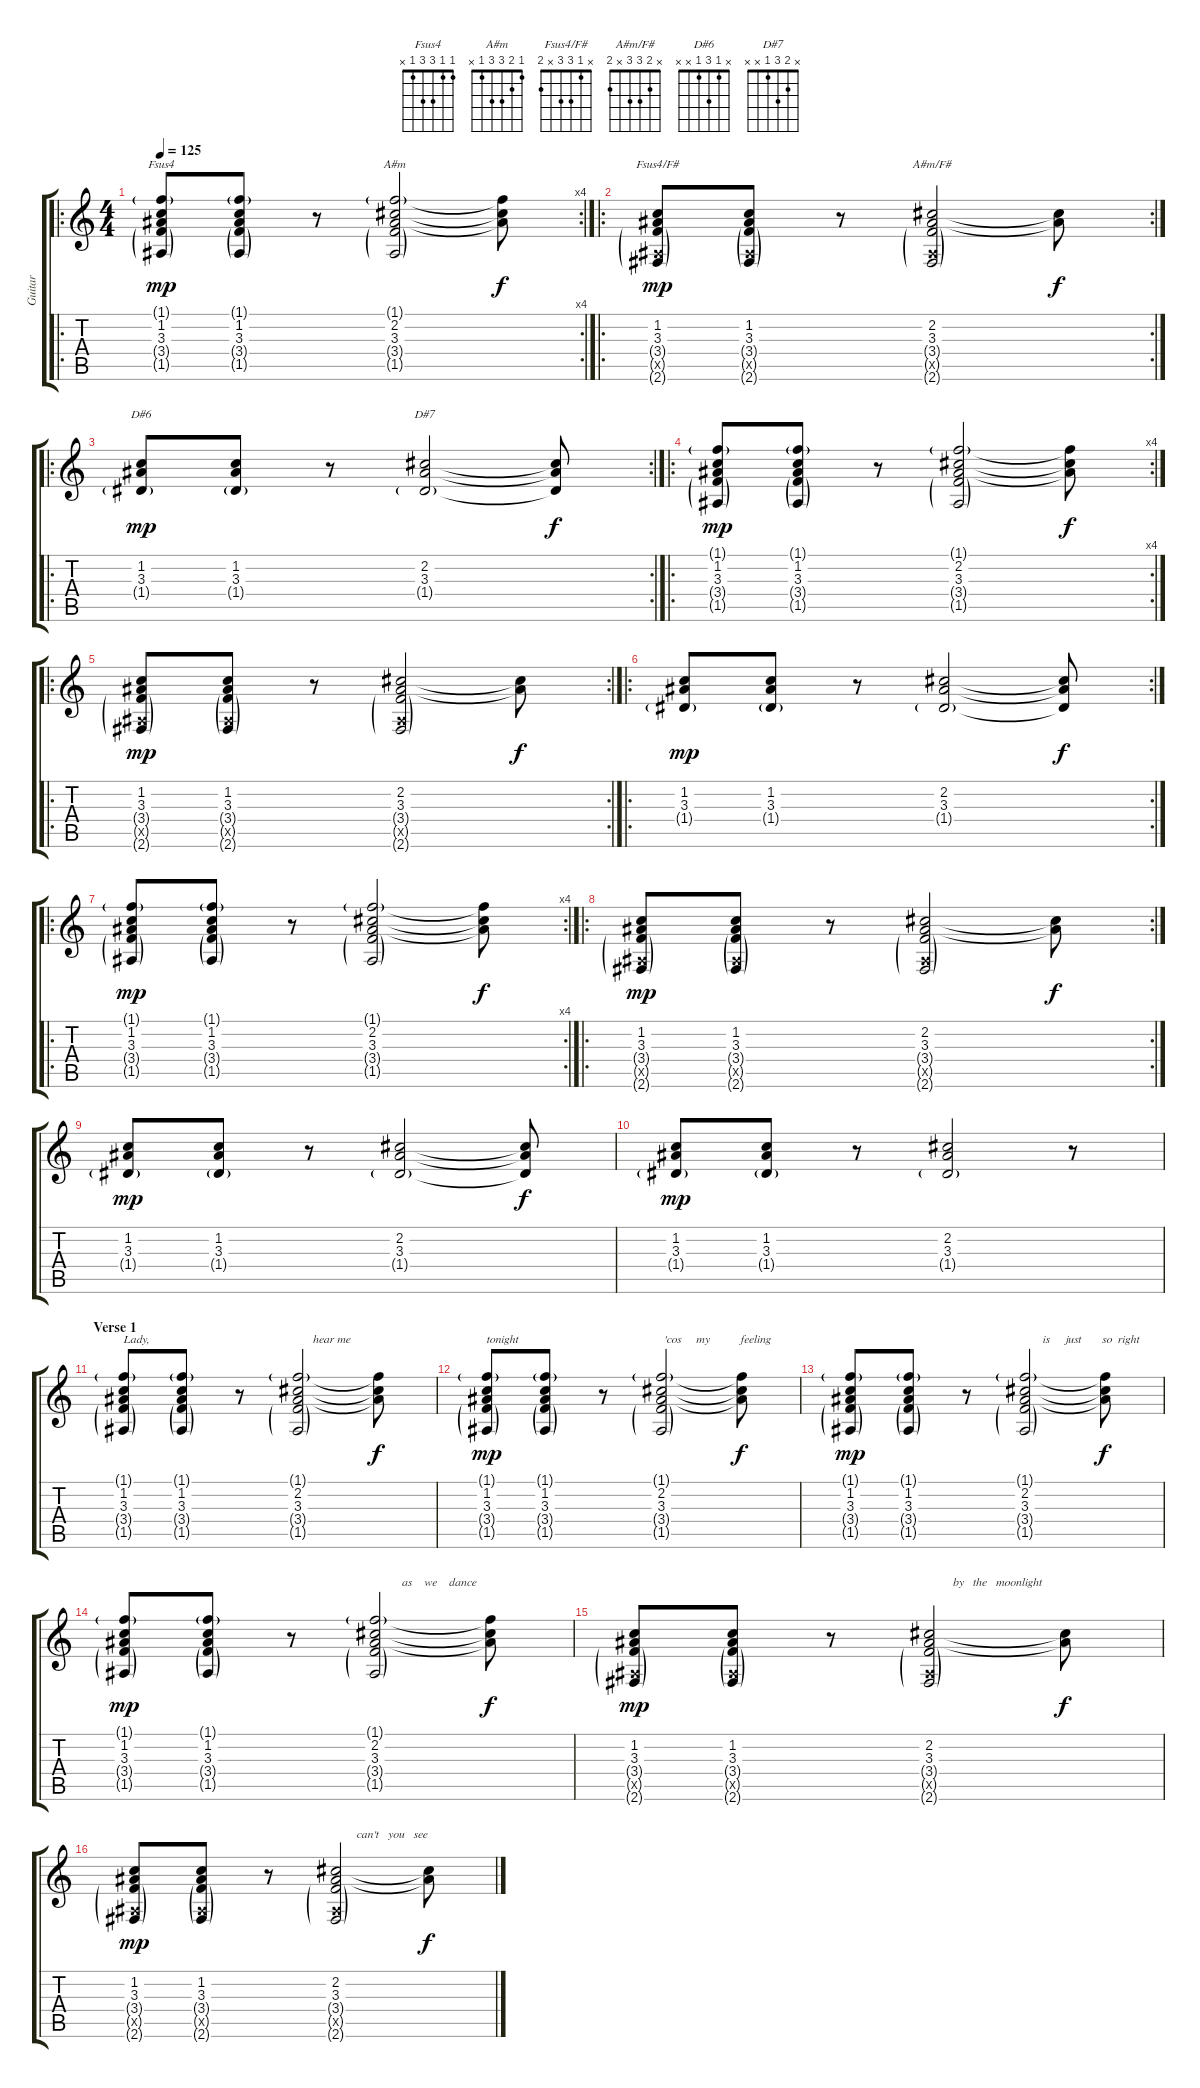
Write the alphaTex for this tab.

\track ("Guitar" "Guitar") {instrument electricguitarjazz}
\staff {score tabs}
\tuning (E4 B3 G3 D3 A2 E2) {hide}
\chord ("Fsus4" 1 1 3 3 1 x)
\chord ("A#m" 1 2 3 3 1 x)
\chord ("Fsus4/F#" x 1 3 3 x 2)
\chord ("A#m/F#" x 2 3 3 x 2)
\chord ("D#6" x 1 3 1 x x)
\chord ("D#7" x 2 3 1 x x)
\ro
\rc 4
\ts (4 4)
\tempo 125
\clef g2
\ks c
(1.1{g} 1.2 3.3 3.4{g} 1.5{g}).8{ch "Fsus4" dy mp instrument electricguitarjazz} (1.1{g} 1.2 3.3 3.4{g} 1.5{g}).8 r.8 (1.1{g} 2.2 3.3 3.4{g} 1.5{g}).2{ch "A#m"} (1.1{t} 2.2{t} 3.3{t}).8{dy f} |
\ro
\rc 2
(1.2 3.3 3.4{g} 1.5{g x} 2.6{g}).8{ch "Fsus4/F#" dy mp} (1.2 3.3 3.4{g} 1.5{g x} 2.6{g}).8 r.8 (2.2 3.3 3.4{g} 1.5{g x} 2.6{g}).2{ch "A#m/F#"} (2.2{t} 3.3{t}).8{dy f} |
\ro
\rc 2
(1.2 3.3 1.4{g}).8{ch "D#6" dy mp} (1.2 3.3 1.4{g}).8 r.8 (2.2 3.3 1.4{g}).2{ch "D#7"} (2.2{t} 3.3{t} 1.4{t}).8{dy f} |
\ro
\rc 4
(1.1{g} 1.2 3.3 3.4{g} 1.5{g}).8{dy mp} (1.1{g} 1.2 3.3 3.4{g} 1.5{g}).8 r.8 (1.1{g} 2.2 3.3 3.4{g} 1.5{g}).2 (1.1{t} 2.2{t} 3.3{t}).8{dy f} |
\ro
\rc 2
(1.2 3.3 3.4{g} 1.5{g x} 2.6{g}).8{dy mp} (1.2 3.3 3.4{g} 1.5{g x} 2.6{g}).8 r.8 (2.2 3.3 3.4{g} 1.5{g x} 2.6{g}).2 (2.2{t} 3.3{t}).8{dy f} |
\ro
\rc 2
(1.2 3.3 1.4{g}).8{dy mp} (1.2 3.3 1.4{g}).8 r.8 (2.2 3.3 1.4{g}).2 (2.2{t} 3.3{t} 1.4{t}).8{dy f} |
\ro
\rc 4
(1.1{g} 1.2 3.3 3.4{g} 1.5{g}).8{dy mp} (1.1{g} 1.2 3.3 3.4{g} 1.5{g}).8 r.8 (1.1{g} 2.2 3.3 3.4{g} 1.5{g}).2 (1.1{t} 2.2{t} 3.3{t}).8{dy f} |
\ro
\rc 2
(1.2 3.3 3.4{g} 1.5{g x} 2.6{g}).8{dy mp} (1.2 3.3 3.4{g} 1.5{g x} 2.6{g}).8 r.8 (2.2 3.3 3.4{g} 1.5{g x} 2.6{g}).2 (2.2{t} 3.3{t}).8{dy f} |
(1.2 3.3 1.4{g}).8{dy mp} (1.2 3.3 1.4{g}).8 r.8 (2.2 3.3 1.4{g}).2 (2.2{t} 3.3{t} 1.4{t}).8{dy f} |
(1.2 3.3 1.4{g}).8{dy mp} (1.2 3.3 1.4{g}).8 r.8 (2.2 3.3 1.4{g}).2 r.8 |
\section ("" "Verse 1")
(1.1{g} 1.2 3.3 3.4{g} 1.5{g}).8{txt "Lady,"} (1.1{g} 1.2 3.3 3.4{g} 1.5{g}).8 r.8 (1.1{g} 2.2 3.3 3.4{g} 1.5{g}).2{txt "     hear me"} (1.1{t} 2.2{t} 3.3{t}).8{dy f} |
(1.1{g} 1.2 3.3 3.4{g} 1.5{g}).8{txt "tonight" dy mp} (1.1{g} 1.2 3.3 3.4{g} 1.5{g}).8 r.8 (1.1{g} 2.2 3.3 3.4{g} 1.5{g}).2{txt " 'cos     my          feeling"} (1.1{t} 2.2{t} 3.3{t}).8{dy f} |
(1.1{g} 1.2 3.3 3.4{g} 1.5{g}).8{dy mp} (1.1{g} 1.2 3.3 3.4{g} 1.5{g}).8 r.8 (1.1{g} 2.2 3.3 3.4{g} 1.5{g}).2{txt "      is     just       so  right"} (1.1{t} 2.2{t} 3.3{t}).8{dy f} |
(1.1{g} 1.2 3.3 3.4{g} 1.5{g}).8{dy mp} (1.1{g} 1.2 3.3 3.4{g} 1.5{g}).8 r.8 (1.1{g} 2.2 3.3 3.4{g} 1.5{g}).2{txt "         as    we    dance"} (1.1{t} 2.2{t} 3.3{t}).8{dy f} |
(1.2 3.3 3.4{g} 1.5{g x} 2.6{g}).8{dy mp} (1.2 3.3 3.4{g} 1.5{g x} 2.6{g}).8 r.8 (2.2 3.3 3.4{g} 1.5{g x} 2.6{g}).2{txt "        by   the   moonlight"} (2.2{t} 3.3{t}).8{dy f} |
(1.2 3.3 3.4{g} 1.5{g x} 2.6{g}).8{dy mp} (1.2 3.3 3.4{g} 1.5{g x} 2.6{g}).8 r.8 (2.2 3.3 3.4{g} 1.5{g x} 2.6{g}).2{txt "       can't   you   see"} (2.2{t} 3.3{t}).8{dy f}
